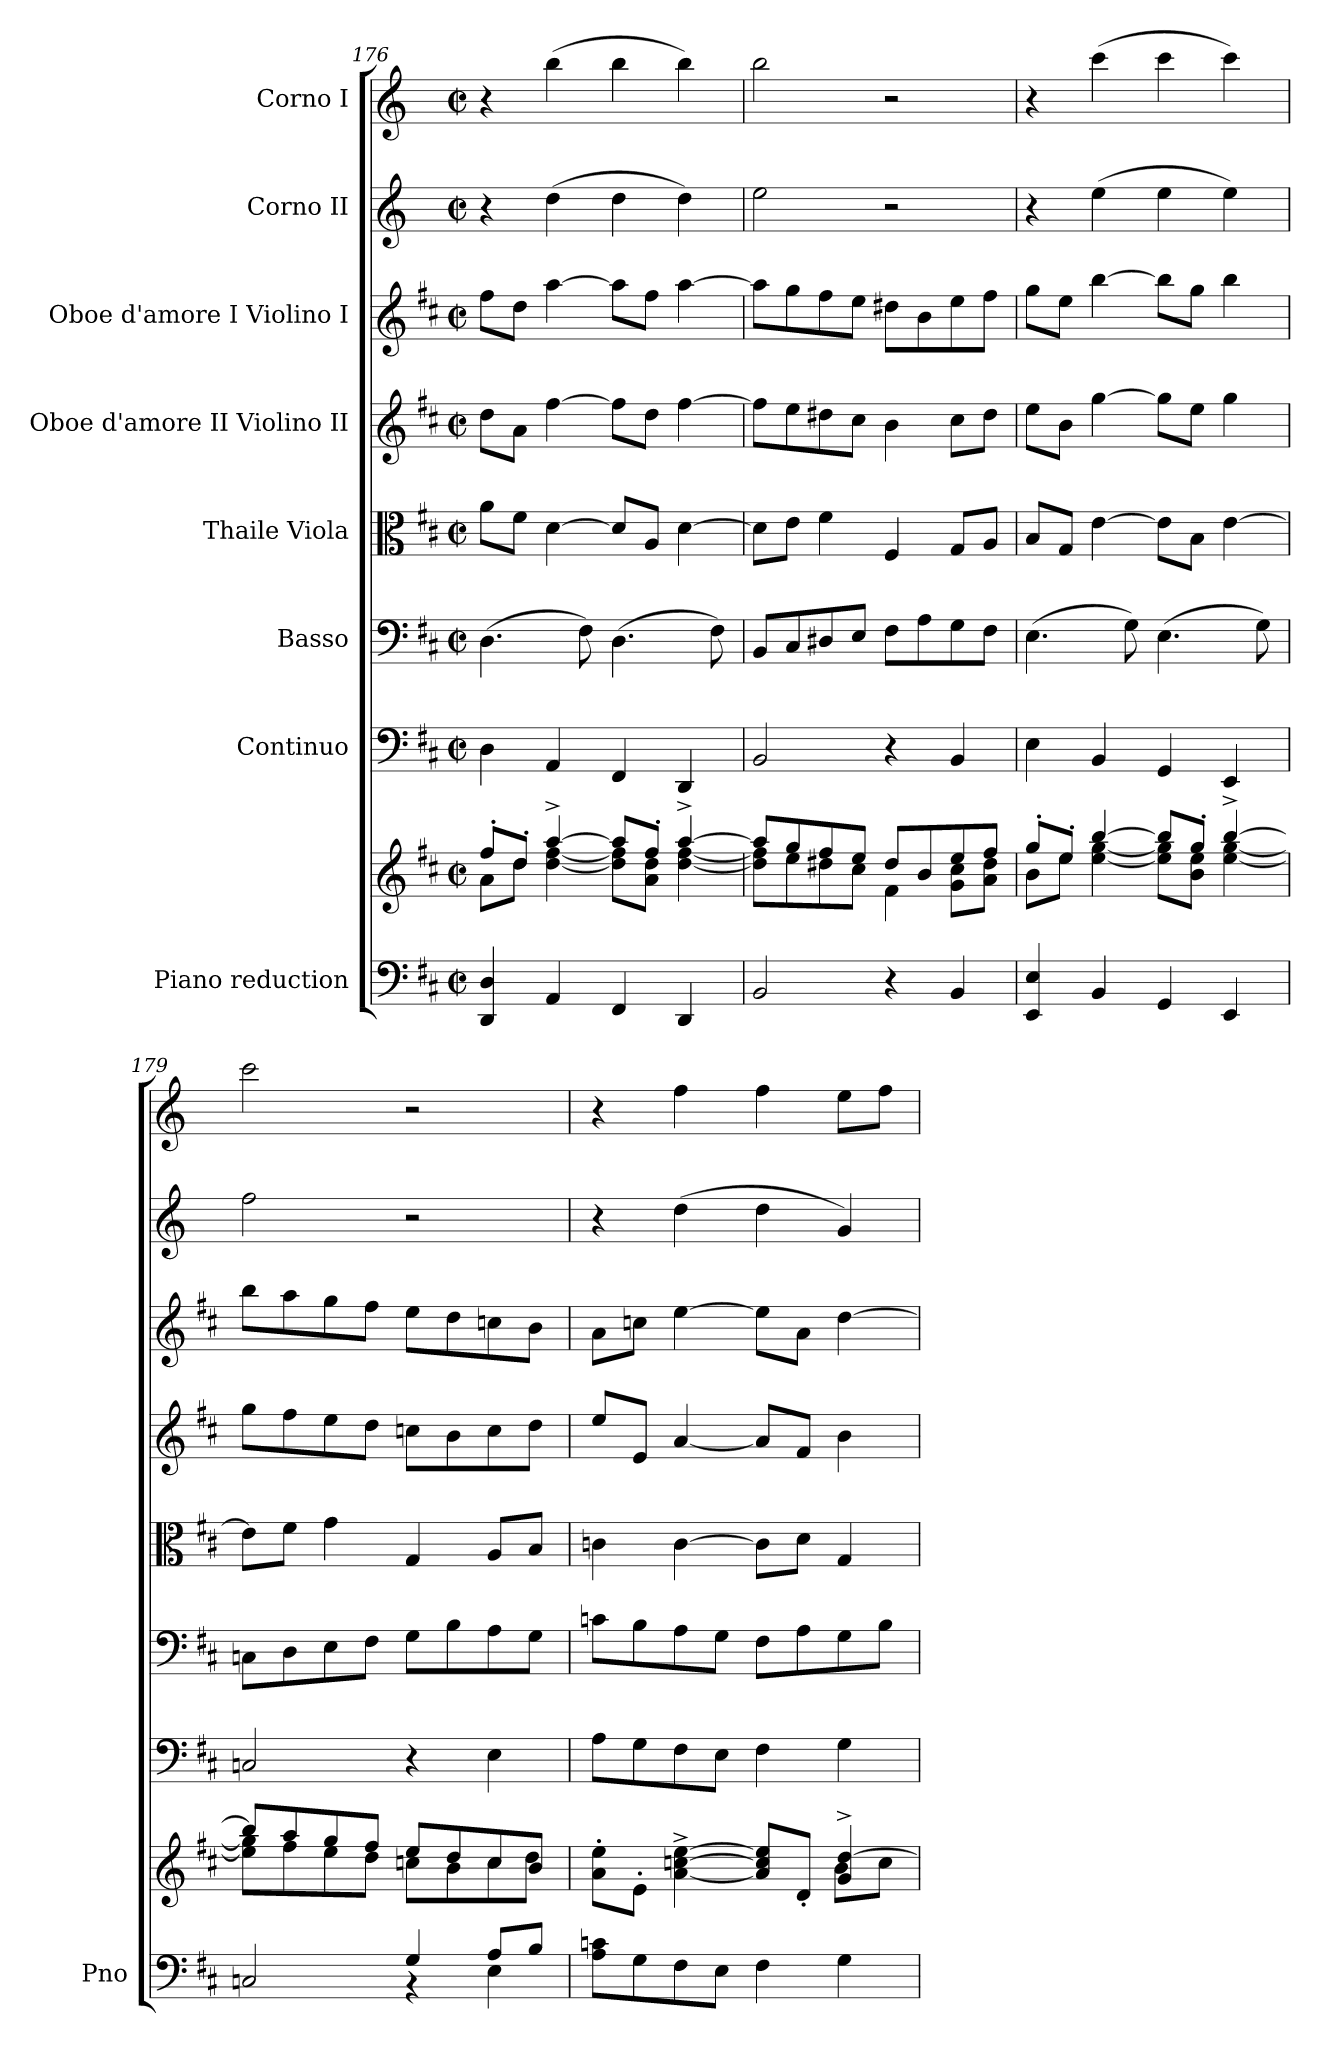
**kern	**kern	**kern	**kern	**kern	**kern	**kern	**kern	**kern
*part8	*part8	*part7	*part6	*part5	*part4	*part3	*part2	*part1
*staff9	*staff8	*staff7	*staff6	*staff5	*staff4	*staff3	*staff2	*staff1
*I"Piano reduction	*	*I"Continuo	*I"Basso	*I"Thaile Viola	*I"Oboe d'amore II Violino II	*I"Oboe d'amore I Violino I	*I"Corno II	*I"Corno I
*I'Pno	*	*	*	*	*	*	*	*
*clefF4	*clefG2	*clefF4	*clefF4	*clefC3	*clefG2	*clefG2	*clefG2	*clefG2
*	*	*	*	*	*	*	*ITrd3c5	*ITrd3c5
*k[f#c#]	*k[f#c#]	*k[f#c#]	*k[f#c#]	*k[f#c#]	*k[f#c#]	*k[f#c#]	*k[f#]	*k[f#]
*M2/2	*M2/2	*M2/2	*M2/2	*M2/2	*M2/2	*M2/2	*M2/2	*M2/2
*met(c|)	*met(c|)	*met(c|)	*met(c|)	*met(c|)	*met(c|)	*met(c|)	*met(c|)	*met(c|)
=176	=176	=176	=176	=176	=176	=176	=176	=176
*	*^	*	*	*	*	*	*	*
4DD/ 4D/	8ff#'/L	8a\L	4D\	(>4.D\	8a\L	8dd\L	8ff#\L	4r	4r
.	8dd'/J	8dd\J	.	.	8f#\J	8a\J	8dd\J	.	.
4AA/	[4aa^/	[4dd\ [4ff#\	4AA/	.	[4d\	[4ff#\	[4aa\	(>4a\	(>4ff#\
.	.	.	.	8F#\)	.	.	.	.	.
4FF#/	8aa/L]	8dd\] 8ff#\]L	4FF#/	(>4.D\	8d/L]	8ff#\L]	8aa\L]	4a\	4ff#\
.	8ff#'/J	8a\ 8dd\J	.	.	8A/J	8dd\J	8ff#\J	.	.
4DD/	[4aa^/	[4dd\ [4ff#\	4DD/	.	[4d\	[4ff#\	[4aa\	4a\)	4ff#\)
.	.	.	.	8F#\)	.	.	.	.	.
=177	=177	=177	=177	=177	=177	=177	=177	=177	=177
2BB/	8aa/L]	8dd\] 8ff#\]L	2BB/	8BB/L	8d\L]	8ff#\L]	8aa\L]	2b\	2ff#\
.	8gg/	8ee\	.	8C#/	8e\J	8ee\	8gg\	.	.
.	8ff#/	8dd#X\	.	8D#X/	4f#\	8dd#X\	8ff#\	.	.
.	8ee/J	8cc#\J	.	8E/J	.	8cc#\J	8ee\J	.	.
4r	8dd#/L	4f#\	4r	8F#\L	4F#/	4b\	8dd#X\L	2r	2r
.	8b/	.	.	8A\	.	.	8b\	.	.
4BB/	8ee/	8g\ 8cc#\L	4BB/	8G\	8G/L	8cc#\L	8ee\	.	.
.	8ff#/J	8a\ 8dd#\J	.	8F#\J	8A/J	8dd#\J	8ff#\J	.	.
=178	=178	=178	=178	=178	=178	=178	=178	=178	=178
4EE/ 4E/	8gg'/L	8b\L	4E\	(>4.E\	8B/L	8ee\L	8gg\L	4r	4r
.	8ee'/J	8ee\J	.	.	8G/J	8b\J	8ee\J	.	.
4BB/	[4bb/	[4ee\ [4gg\	4BB/	.	[4e\	[4gg\	[4bb\	(>4b\	(>4gg\
.	.	.	.	8G\)	.	.	.	.	.
4GG/	8bb/L]	8ee\] 8gg\]L	4GG/	(>4.E\	8e\L]	8gg\L]	8bb\L]	4b\	4gg\
.	8gg'/J	8b\ 8ee\J	.	.	8B\J	8ee\J	8gg\J	.	.
4EE/	[4bb^/	[4ee\ [4gg\	4EE/	.	[4e\	4gg\	4bb\	4b\)	4gg\)
.	.	.	.	8G\)	.	.	.	.	.
!!LO:PB:g=z
=179	=179	=179	=179	=179	=179	=179	=179	=179	=179
*^	*	*	*	*	*	*	*	*	*
2Cn/	2ryy	8bb/L]	8ee\] 8gg\]L	2Cn/	8Cn\L	8e\L]	8gg\L	8bb\L	2cc\	2gg\
.	.	8aa/	8ff#\	.	8D\	8f#\J	8ff#\	8aa\	.	.
.	.	8gg/	8ee\	.	8E\	4g\	8ee\	8gg\	.	.
.	.	8ff#/J	8dd\J	.	8F#\J	.	8dd\J	8ff#\J	.	.
4G/	4r	8ee/L	8ccn\L	4r	8G\L	4G/	8ccn\L	8ee\L	2r	2r
.	.	8dd/	8b\	.	8B\	.	8b\	8dd\	.	.
8A/L	4E\	8cc/	8cc\	4E\	8A\	8A/L	8cc\	8ccn\	.	.
8B/J	.	8b/J	8dd\J	.	8G\J	8B/J	8dd\J	8b\J	.	.
*v	*v	*	*	*	*	*	*	*	*	*
=180	=180	=180	=180	=180	=180	=180	=180	=180	=180
8A\ 8cn\L	8a\' 8ee\'L	4ryy	8A\L	8cn\L	4cn\	8ee/L	8a\L	4r	4r
8G\	8e'\J	.	8G\	8B\	.	8e/J	8ccn\J	.	.
8F#\	[4a\^ [4ccn\^ [4ee\^	4ryy	8F#\	8A\	[4c\	[4a/	[4ee\	(>4a\	4cc\
8E\J	.	.	8E\J	8G\J	.	.	.	.	.
4F#\	8a/] 8cc/] 8ee/]L	4ryy	4F#\	8F#\L	8c\L]	8a/L]	8ee\L]	4a\	4cc\
.	8d'/J	.	.	8A\	8d\J	8f#/J	8a\J	.	.
4G\	4g/^ [4dd/^	8b\L	4G\	8G\	4G/	4b\	[4dd\	4d/)	8b\L
.	.	8cc\J	.	8B\J	.	.	.	.	8cc\J
*	*v	*v	*	*	*	*	*	*	*
=	=	=	=	=	=	=	=	=
*-	*-	*-	*-	*-	*-	*-	*-	*-
